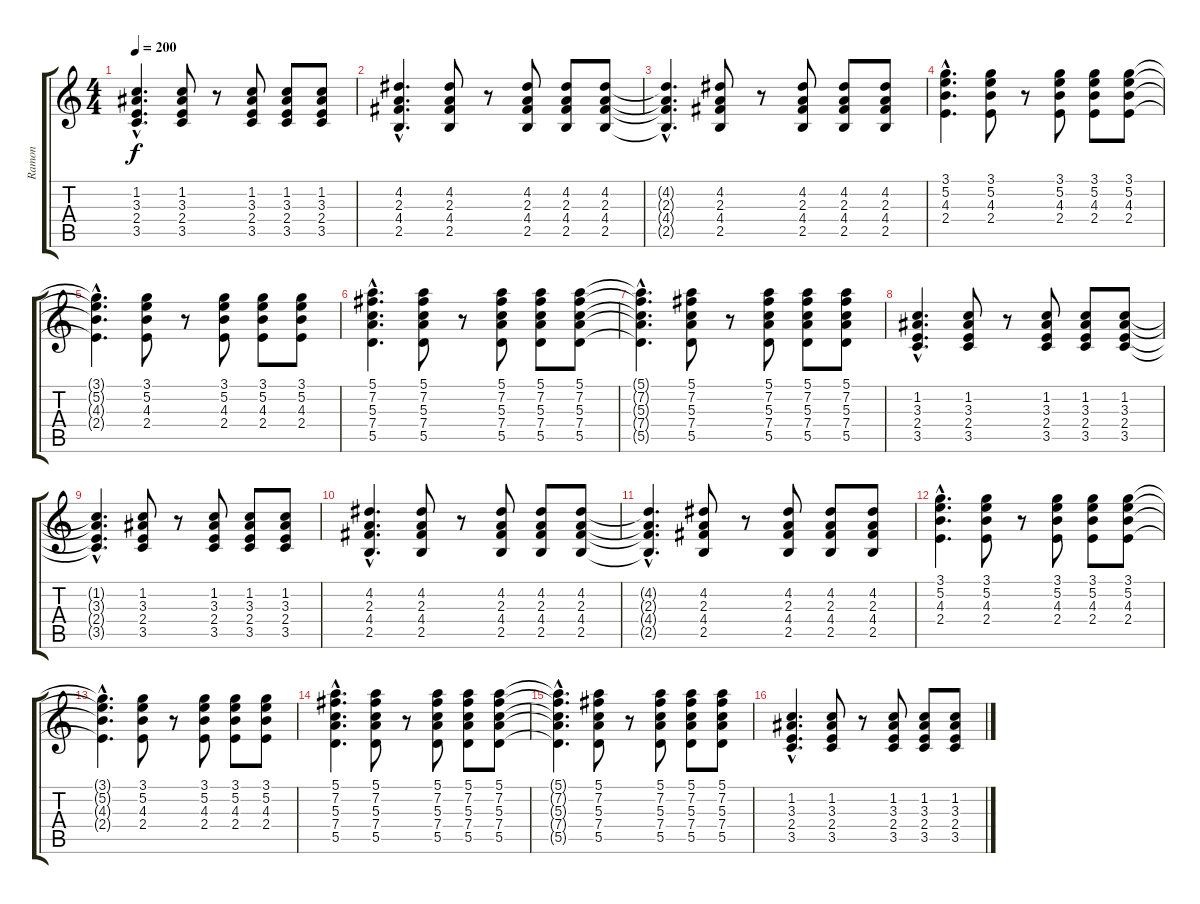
\track ("Ramon" "Ramon") {instrument acousticguitarnylon}
\staff {score tabs}
\tuning (E4 B3 G3 D3 A2 E2) {hide}
\ts (4 4)
\tempo 200
\clef g2
\ks c
(1.2{hac t} 3.3{hac t} 2.4{hac t} 3.5{hac t}).4{d dy f} (1.2 3.3 2.4 3.5).8 r.8 (1.2 3.3 2.4 3.5).8 (1.2 3.3 2.4 3.5).8 (1.2 3.3 2.4 3.5).8 |
(4.2{hac} 2.3{hac} 4.4{hac} 2.5{hac}).4{d} (4.2 2.3 4.4 2.5).8 r.8 (4.2 2.3 4.4 2.5).8 (4.2 2.3 4.4 2.5).8 (4.2 2.3 4.4 2.5).8 |
(4.2{hac t} 2.3{hac t} 4.4{hac t} 2.5{hac t}).4{d} (4.2 2.3 4.4 2.5).8 r.8 (4.2 2.3 4.4 2.5).8 (4.2 2.3 4.4 2.5).8 (4.2 2.3 4.4 2.5).8 |
(3.1{hac} 5.2{hac} 4.3{hac} 2.4{hac}).4{d} (3.1 5.2 4.3 2.4).8 r.8 (3.1 5.2 4.3 2.4).8 (3.1 5.2 4.3 2.4).8 (3.1 5.2 4.3 2.4).8 |
(3.1{hac t} 5.2{hac t} 4.3{hac t} 2.4{hac t}).4{d} (3.1 5.2 4.3 2.4).8 r.8 (3.1 5.2 4.3 2.4).8 (3.1 5.2 4.3 2.4).8 (3.1 5.2 4.3 2.4).8 |
(5.1{hac} 7.2{hac} 5.3{hac} 7.4{hac} 5.5{hac}).4{d} (5.1 7.2 5.3 7.4 5.5).8 r.8 (5.1 7.2 5.3 7.4 5.5).8 (5.1 7.2 5.3 7.4 5.5).8 (5.1 7.2 5.3 7.4 5.5).8 |
(5.1{hac t} 7.2{hac t} 5.3{hac t} 7.4{hac t} 5.5{hac t}).4{d} (5.1 7.2 5.3 7.4 5.5).8 r.8 (5.1 7.2 5.3 7.4 5.5).8 (5.1 7.2 5.3 7.4 5.5).8 (5.1 7.2 5.3 7.4 5.5).8 |
(1.2{hac} 3.3{hac} 2.4{hac} 3.5{hac}).4{d} (1.2 3.3 2.4 3.5).8 r.8 (1.2 3.3 2.4 3.5).8 (1.2 3.3 2.4 3.5).8 (1.2 3.3 2.4 3.5).8 |
(1.2{hac t} 3.3{hac t} 2.4{hac t} 3.5{hac t}).4{d} (1.2 3.3 2.4 3.5).8 r.8 (1.2 3.3 2.4 3.5).8 (1.2 3.3 2.4 3.5).8 (1.2 3.3 2.4 3.5).8 |
(4.2{hac} 2.3{hac} 4.4{hac} 2.5{hac}).4{d} (4.2 2.3 4.4 2.5).8 r.8 (4.2 2.3 4.4 2.5).8 (4.2 2.3 4.4 2.5).8 (4.2 2.3 4.4 2.5).8 |
(4.2{hac t} 2.3{hac t} 4.4{hac t} 2.5{hac t}).4{d} (4.2 2.3 4.4 2.5).8 r.8 (4.2 2.3 4.4 2.5).8 (4.2 2.3 4.4 2.5).8 (4.2 2.3 4.4 2.5).8 |
(3.1{hac} 5.2{hac} 4.3{hac} 2.4{hac}).4{d} (3.1 5.2 4.3 2.4).8 r.8 (3.1 5.2 4.3 2.4).8 (3.1 5.2 4.3 2.4).8 (3.1 5.2 4.3 2.4).8 |
(3.1{hac t} 5.2{hac t} 4.3{hac t} 2.4{hac t}).4{d} (3.1 5.2 4.3 2.4).8 r.8 (3.1 5.2 4.3 2.4).8 (3.1 5.2 4.3 2.4).8 (3.1 5.2 4.3 2.4).8 |
(5.1{hac} 7.2{hac} 5.3{hac} 7.4{hac} 5.5{hac}).4{d} (5.1 7.2 5.3 7.4 5.5).8 r.8 (5.1 7.2 5.3 7.4 5.5).8 (5.1 7.2 5.3 7.4 5.5).8 (5.1 7.2 5.3 7.4 5.5).8 |
(5.1{hac t} 7.2{hac t} 5.3{hac t} 7.4{hac t} 5.5{hac t}).4{d} (5.1 7.2 5.3 7.4 5.5).8 r.8 (5.1 7.2 5.3 7.4 5.5).8 (5.1 7.2 5.3 7.4 5.5).8 (5.1 7.2 5.3 7.4 5.5).8 |
(1.2{hac} 3.3{hac} 2.4{hac} 3.5{hac}).4{d} (1.2 3.3 2.4 3.5).8 r.8 (1.2 3.3 2.4 3.5).8 (1.2 3.3 2.4 3.5).8 (1.2 3.3 2.4 3.5).8
